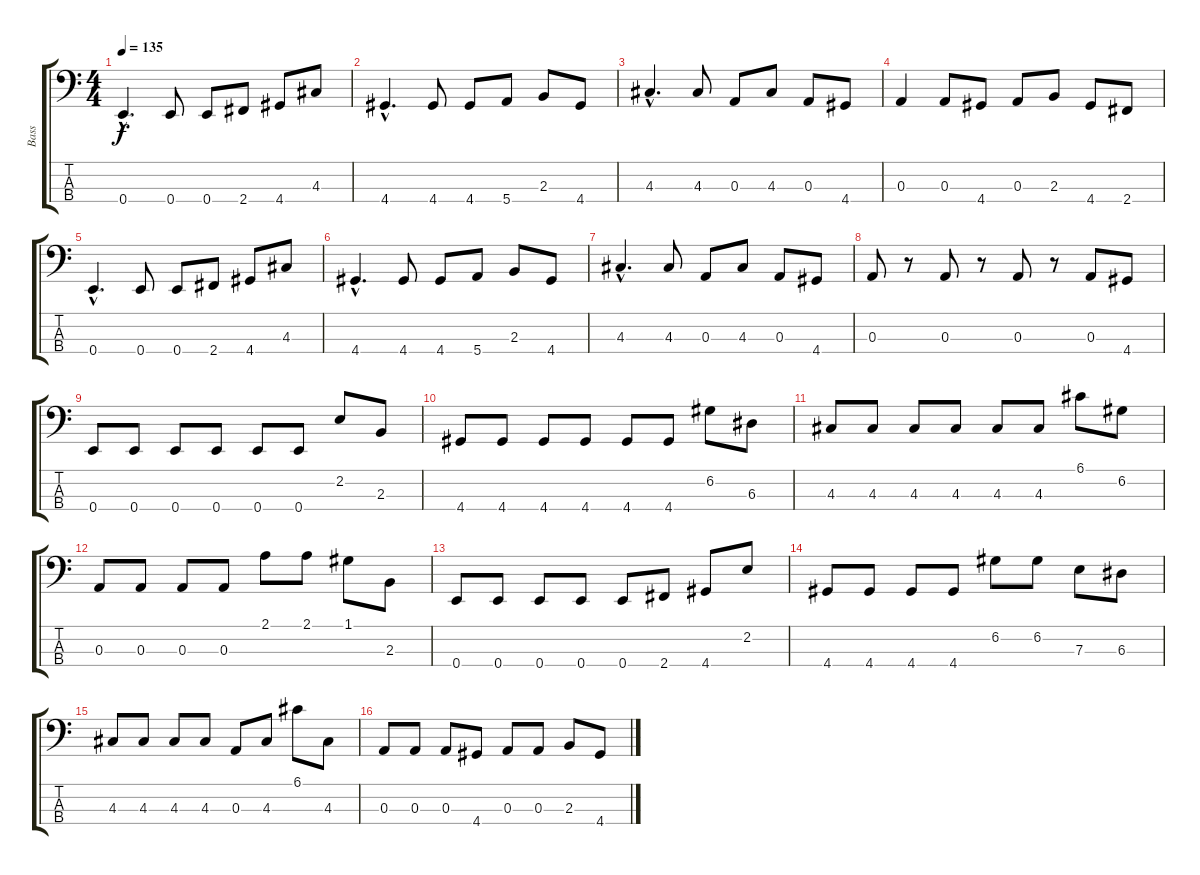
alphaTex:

\track ("Bass" "Bass") {instrument electricbasspick}
\staff {score tabs}
\tuning (G2 D2 A1 E1) {hide}
\ts (4 4)
\tempo 135
\clef f4
\ks c
0.4{hac}.4{d dy f} 0.4.8 0.4.8 2.4.8 4.4.8 4.3.8 |
4.4{hac}.4{d} 4.4.8 4.4.8 5.4.8 2.3.8 4.4.8 |
4.3{hac}.4{d} 4.3.8 0.3.8 4.3.8 0.3.8 4.4.8 |
0.3.4 0.3.8 4.4.8 0.3.8 2.3.8 4.4.8 2.4.8 |
0.4{hac}.4{d} 0.4.8 0.4.8 2.4.8 4.4.8 4.3.8 |
4.4{hac}.4{d} 4.4.8 4.4.8 5.4.8 2.3.8 4.4.8 |
4.3{hac}.4{d} 4.3.8 0.3.8 4.3.8 0.3.8 4.4.8 |
0.3.8 r.8 0.3.8 r.8 0.3.8 r.8 0.3.8 4.4.8 |
0.4.8 0.4.8 0.4.8 0.4.8 0.4.8 0.4.8 2.2.8 2.3.8 |
4.4.8 4.4.8 4.4.8 4.4.8 4.4.8 4.4.8 6.2.8 6.3.8 |
4.3.8 4.3.8 4.3.8 4.3.8 4.3.8 4.3.8 6.1.8 6.2.8 |
0.3.8 0.3.8 0.3.8 0.3.8 2.1.8 2.1.8 1.1.8 2.3.8 |
0.4.8 0.4.8 0.4.8 0.4.8 0.4.8 2.4.8 4.4.8 2.2.8 |
4.4.8 4.4.8 4.4.8 4.4.8 6.2.8 6.2.8 7.3.8 6.3.8 |
4.3.8 4.3.8 4.3.8 4.3.8 0.3.8 4.3.8 6.1.8 4.3.8 |
0.3.8 0.3.8 0.3.8 4.4.8 0.3.8 0.3.8 2.3.8 4.4.8
